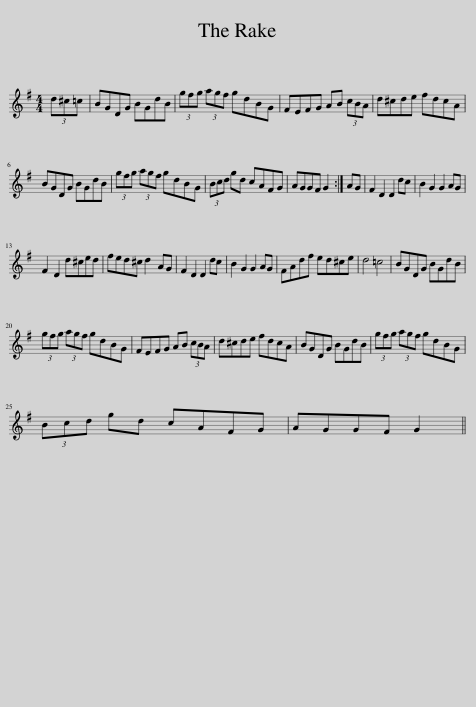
X:1
L:1/8
M:4/4
I:linebreak $
K:G
V:1 treble
V:1
 (3d^c=c | BGDG BGdB | (3gfg (3agf gdBG | FEFG AB (3cBA | d^cde fdcA |$ %5
 BGDG BGdB | (3gfg (3agf gdBG | (3Bcd gd cAFG | AGGF G2 :| AG | %10
 F2 D2 D2 dc | B2 G2 G2 AG |$ F2 D2 d^ced | fed^c d2 AG | F2 D2 D2 dc | %15
 B2 G2 G2 AG | FAdf ed^ce | d4 =c4 | BGDG BGdB |$ (3gfg (3agf gdBG | %20
 FEFG AB (3cBA | d^cde fdcA | BGDG BGdB | (3gfg (3agf gdBG |$ (3Bcd gd cAFG | %25
 AGGF G2 || %26
